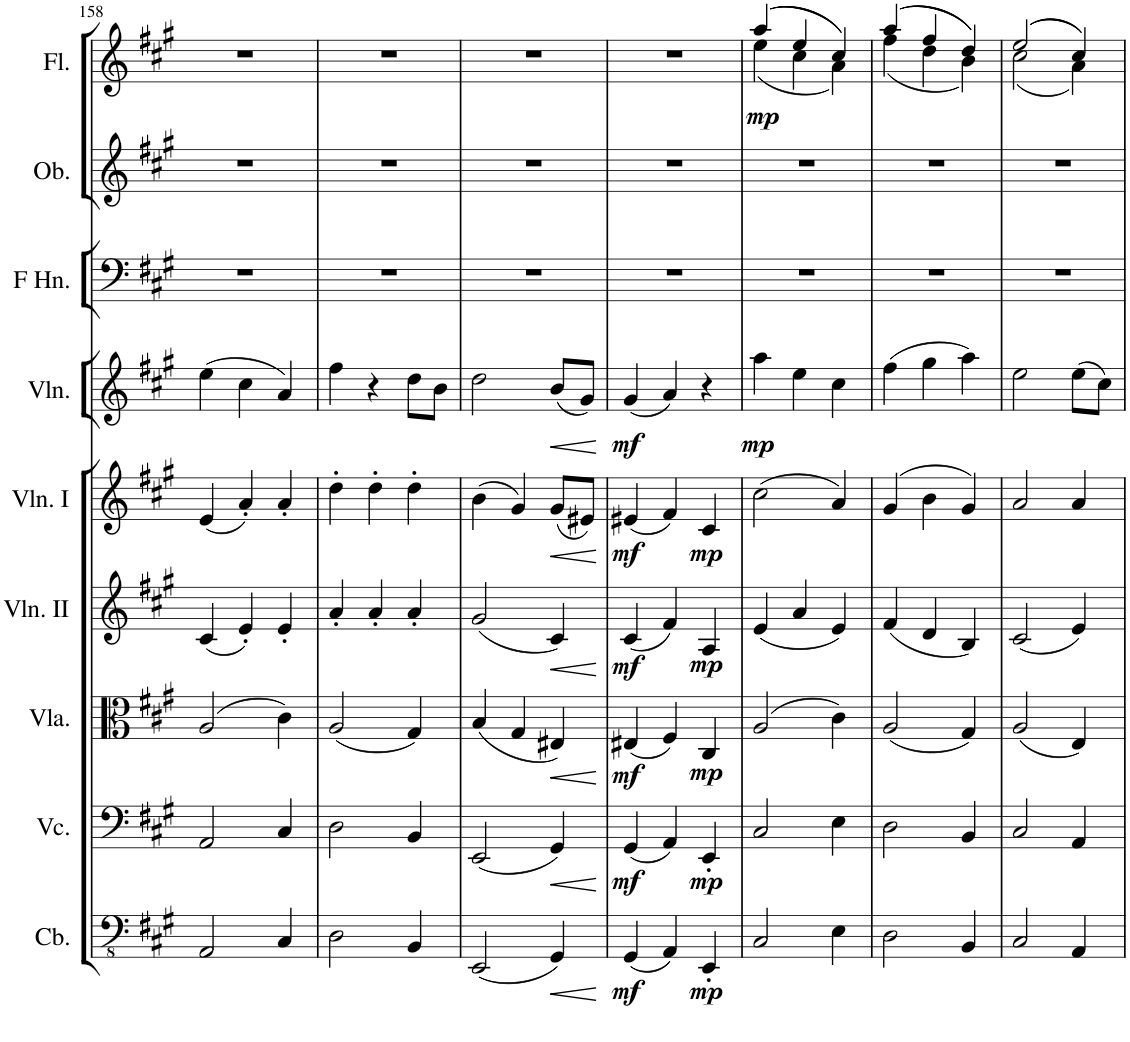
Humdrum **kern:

**kern	**dynam	**kern	**dynam	**kern	**dynam	**kern	**dynam	**kern	**dynam	**kern	**dynam	**kern	**kern	**kern	**dynam
*part9	*part9	*part8	*part8	*part7	*part7	*part6	*part6	*part5	*part5	*part4	*part4	*part3	*part2	*part1	*part1
*staff9	*staff9	*staff8	*staff8	*staff7	*staff7	*staff6	*staff6	*staff5	*staff5	*staff4	*staff4	*staff3	*staff2	*staff1	*staff1
*I"Contrabasses	*	*I"Violoncellos	*	*I"Violas	*	*I"Violins II	*	*I"Violins I	*	*I"Violin	*	*I"Horns in F	*I"Oboes	*I"Flutes	*
*I'Cb.	*	*I'Vc.	*	*I'Vla.	*	*I'Vln. II	*	*I'Vln. I	*	*I'Vln.	*	*	*I'Ob.	*I'Fl.	*
!!LO:PB:g=z
*clefFv4	*	*clefF4	*	*clefC3	*	*clefG2	*	*clefG2	*	*clefG2	*	*clefF4	*clefG2	*clefG2	*
*	*	*	*	*	*	*	*	*	*	*	*	*ITrd4c7	*	*	*
*k[f#c#g#]	*	*k[f#c#g#]	*	*k[f#c#g#]	*	*k[f#c#g#]	*	*k[f#c#g#]	*	*k[f#c#g#]	*	*k[f#c#g#]	*k[f#c#g#]	*k[f#c#g#]	*
*M3/4	*	*M3/4	*	*M3/4	*	*M3/4	*	*M3/4	*	*M3/4	*	*M3/4	*M3/4	*M3/4	*
=158	=158	=158	=158	=158	=158	=158	=158	=158	=158	=158	=158	=158	=158	=158	=158
2AAA/	.	2AA/	.	(2A/	.	(4c#/	.	(4e/	.	(4ee\	.	2.r	2.r	2.r	.
.	.	.	.	.	.	4e'/)	.	4a'/)	.	4cc#\	.	.	.	.	.
4CC#/	.	4C#/	.	4c#\)	.	4e'/	.	4a'/	.	4a/)	.	.	.	.	.
=159	=159	=159	=159	=159	=159	=159	=159	=159	=159	=159	=159	=159	=159	=159	=159
2DD\	.	2D\	.	(2A/	.	4a'/	.	4dd'\	.	4ff#\	.	2.r	2.r	2.r	.
.	.	.	.	.	.	4a'/	.	4dd'\	.	4r	.	.	.	.	.
4BBB/	.	4BB/	.	4G#/)	.	4a'/	.	4dd'\	.	8dd\L	.	.	.	.	.
.	.	.	.	.	.	.	.	.	.	8b\J	.	.	.	.	.
=160	=160	=160	=160	=160	=160	=160	=160	=160	=160	=160	=160	=160	=160	=160	=160
(2EEE/	.	(2EE/	.	(4B/	.	(2g#/	.	(4b\	.	2dd\	.	2.r	2.r	2.r	.
.	.	.	.	4G#/	.	.	.	4g#/)	.	.	.	.	.	.	.
!	!LO:HP:b	!	!LO:HP:b	!	!LO:HP:b	!	!LO:HP:b	!	!LO:HP:b	!	!LO:HP:b	!	!	!	!
4GGG#/)	<	4GG#/)	<	4E#X/)	<	4c#/)	<	(8g#/L	<	(8b/L	<	.	.	.	.
.	.	.	.	.	.	.	.	8e#X/J)	.	8g#/J)	.	.	.	.	.
.	[	.	[	.	[	.	[	.	[	.	[	.	.	.	.
=161	=161	=161	=161	=161	=161	=161	=161	=161	=161	=161	=161	=161	=161	=161	=161
!	!LO:DY:b	!	!LO:DY:b	!	!LO:DY:b	!	!LO:DY:b	!	!LO:DY:b	!	!LO:DY:b	!	!	!	!
(4GGG#/	mf	(4GG#/	mf	(4E#X/	mf	(4c#/	mf	(4e#X/	mf	(4g#/	mf	2.r	2.r	2.r	.
4AAA/)	.	4AA/)	.	4F#/)	.	4f#/)	.	4f#/)	.	4a/)	.	.	.	.	.
!	!LO:DY:b	!	!LO:DY:b	!	!LO:DY:b	!	!LO:DY:b	!	!LO:DY:b	!	!	!	!	!	!
4EEE'/	mp	4EE'/	mp	4C#/	mp	4A/	mp	4c#/	mp	4r	.	.	.	.	.
=162	=162	=162	=162	=162	=162	=162	=162	=162	=162	=162	=162	=162	=162	=162	=162
*	*	*	*	*	*	*	*	*	*	*	*	*	*	*^	*
!	!	!	!	!	!	!	!	!	!	!	!LO:DY:b	!	!	!	!	!LO:DY:b
2CC#/	.	2C#/	.	(2A/	.	(4e/	.	(2cc#\	.	4aa\	mp	2.r	2.r	((4aa/	(4ee\	mp
.	.	.	.	.	.	4a/	.	.	.	4ee\	.	.	.	4ee/	4cc#\	.
4EE\	.	4E\	.	4c#\)	.	4e/)	.	4a/)	.	4cc#\	.	.	.	4cc#/))	4a\)	.
=163	=163	=163	=163	=163	=163	=163	=163	=163	=163	=163	=163	=163	=163	=163	=163	=163
2DD\	.	2D\	.	(2A/	.	(4f#/	.	(4g#/	.	(4ff#\	.	2.r	2.r	((4aa/	(4ff#\	.
.	.	.	.	.	.	4d/	.	4b\	.	4gg#\	.	.	.	4ff#/	4dd\	.
4BBB/	.	4BB/	.	4G#/)	.	4B/)	.	4g#/)	.	4aa\)	.	.	.	4dd/))	4b\)	.
=164	=164	=164	=164	=164	=164	=164	=164	=164	=164	=164	=164	=164	=164	=164	=164	=164
2CC#/	.	2C#/	.	(2A/	.	(2c#/	.	2a/	.	2ee\	.	2.r	2.r	((2ee/	(2cc#\	.
4AAA/	.	4AA/	.	4E/)	.	4e/)	.	4a/	.	(8ee\L	.	.	.	4cc#/))	4a\)	.
.	.	.	.	.	.	.	.	.	.	8cc#\J)	.	.	.	.	.	.
*	*	*	*	*	*	*	*	*	*	*	*	*	*	*v	*v	*
=	=	=	=	=	=	=	=	=	=	=	=	=	=	=	=
*-	*-	*-	*-	*-	*-	*-	*-	*-	*-	*-	*-	*-	*-	*-	*-
